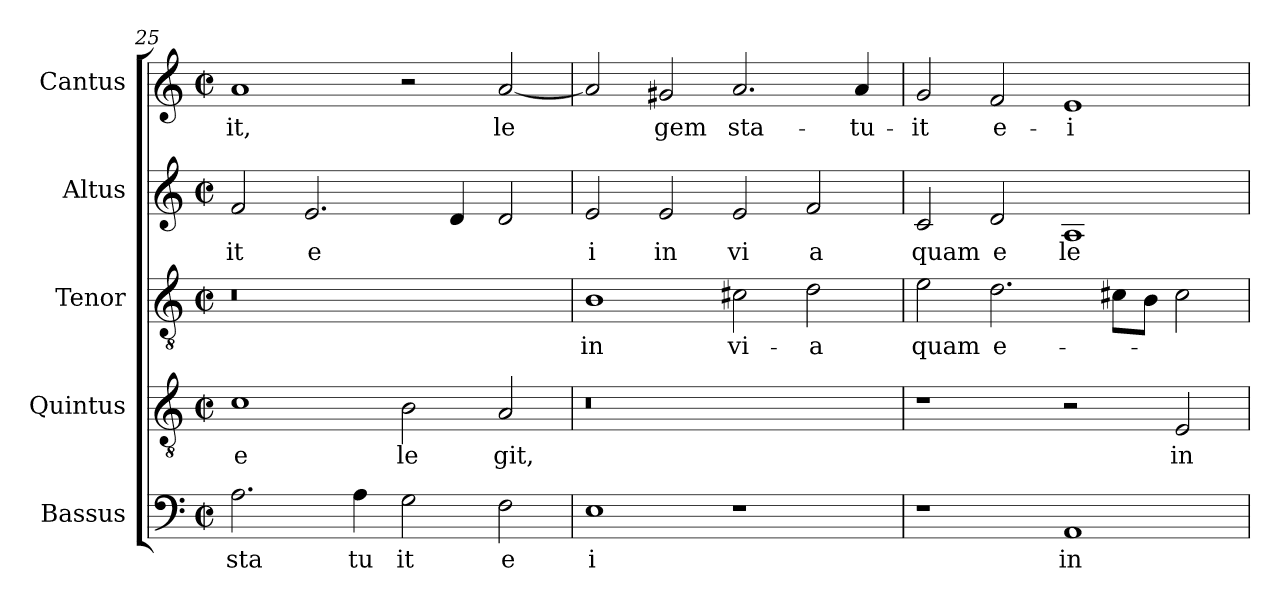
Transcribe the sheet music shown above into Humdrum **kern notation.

**kern	**text	**kern	**text	**kern	**text	**kern	**text	**kern	**text
*part5	*part5	*part4	*part4	*part3	*part3	*part2	*part2	*part1	*part1
*staff5	*staff5	*staff4	*staff4	*staff3	*staff3	*staff2	*staff2	*staff1	*staff1
*I"Bassus	*	*I"Quintus	*	*I"Tenor	*	*I"Altus	*	*I"Cantus	*
*clefF4	*	*clefGv2	*	*clefGv2	*	*clefG2	*	*clefG2	*
*M2/2	*	*M2/2	*	*M2/2	*	*M2/2	*	*M2/2	*
*met(c|)	*	*met(c|)	*	*met(c|)	*	*met(c|)	*	*met(c|)	*
=25	=25	=25	=25	=25	=25	=25	=25	=25	=25
!	!LO:LY:b:cj	!	!LO:LY:b:cj	!	!	!	!LO:LY:b:cj	!	!LO:LY:b:cj
2.A\	sta	1c	e	0r	.	2f/	it	1a	it,
!	!	!	!	!	!	!	!LO:LY:b:cj	!	!
.	.	.	.	.	.	2.e/	e	.	.
!	!LO:LY:b:cj	!	!	!	!	!	!	!	!
4A\	tu	.	.	.	.	.	.	.	.
!	!LO:LY:b:cj	!	!LO:LY:b:cj	!	!	!	!	!	!
2G\	it	2B\	le	.	.	.	.	2r	.
.	.	.	.	.	.	4d/	.	.	.
!	!LO:LY:b:cj	!	!LO:LY:b:cj	!	!	!	!	!	!LO:LY:b:cj
2F\	e	2A/	git,	.	.	2d/	.	[>2a/	le
!!LO:LB:g=z
=26	=26	=26	=26	=26	=26	=26	=26	=26	=26
!	!LO:LY:b:cj	!	!	!	!LO:LY:b:cj	!	!LO:LY:b:cj	!	!
1E	i	0r	.	1B	in	2e/	i	2a/]	.
!	!	!	!	!	!	!	!LO:LY:b:cj	!	!LO:LY:b:cj
.	.	.	.	.	.	2e/	in	2g#/	gem
!	!	!	!	!	!LO:LY:b:cj	!	!LO:LY:b:cj	!	!LO:LY:b:cj
1r	.	.	.	2c#X\	vi-	2e/	vi	2.a/	sta-
!	!	!	!	!	!LO:LY:b:cj	!	!LO:LY:b:cj	!	!
.	.	.	.	2d\	-a	2f/	a	.	.
!	!	!	!	!	!	!	!	!	!LO:LY:b:cj
.	.	.	.	.	.	.	.	4a/	-tu-
=27	=27	=27	=27	=27	=27	=27	=27	=27	=27
!	!	!	!	!	!LO:LY:b:cj	!	!LO:LY:b:cj	!	!LO:LY:b:cj
1r	.	1r	.	2e\	quam	2c/	quam	2g/	-it
!	!	!	!	!	!LO:LY:b:cj	!	!LO:LY:b:cj	!	!LO:LY:b:cj
.	.	.	.	2.d\	e-	2d/	e	2f/	e-
!	!LO:LY:b:cj	!	!	!	!	!	!LO:LY:b:cj	!	!LO:LY:b:cj
1AA	in	2r	.	.	.	1A	le	1e	-i
.	.	.	.	8c#\L	.	.	.	.	.
.	.	.	.	8B\J	.	.	.	.	.
!	!	!	!LO:LY:b:cj	!	!	!	!	!	!
.	.	2E/	in	2c#\	.	.	.	.	.
=	=	=	=	=	=	=	=	=	=
*-	*-	*-	*-	*-	*-	*-	*-	*-	*-
